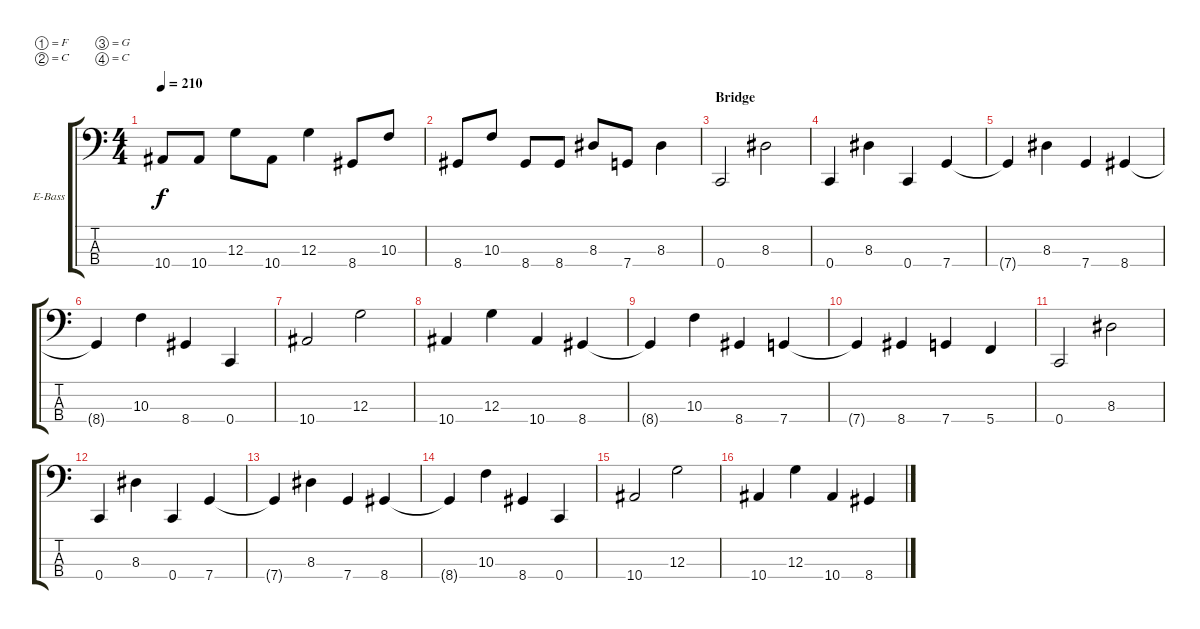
\defaultSystemsLayout 4
\bracketExtendMode groupsimilarinstruments
\firstSystemTrackNameOrientation horizontal
\otherSystemsTrackNameOrientation horizontal
\track ("Electric Bass" "E-Bass") {instrument electricbassfinger}
\staff {score tabs}
\tuning (F2 C2 G1 C1)
\ts (4 4)
\tempo 210
\clef f4
\ks c
10.4.8{dy f} 10.4.8 12.3.8 10.4.8 12.3.4 8.4.8 10.3.8 |
8.4.8 10.3.8 8.4.8 8.4.8 8.3.8 7.4.8 8.3.4 |
\section ("" "Bridge")
0.4.2 8.3.2 |
0.4.4 8.3.4 0.4.4 7.4.4 |
7.4{t}.4 8.3.4 7.4.4 8.4.4 |
8.4{t}.4 10.3.4 8.4.4 0.4.4 |
10.4.2 12.3.2 |
10.4.4 12.3.4 10.4.4 8.4.4 |
8.4{t}.4 10.3.4 8.4.4 7.4.4 |
7.4{t}.4 8.4.4 7.4.4 5.4.4 |
0.4.2 8.3.2 |
0.4.4 8.3.4 0.4.4 7.4.4 |
7.4{t}.4 8.3.4 7.4.4 8.4.4 |
8.4{t}.4 10.3.4 8.4.4 0.4.4 |
10.4.2 12.3.2 |
10.4.4 12.3.4 10.4.4 8.4.4
